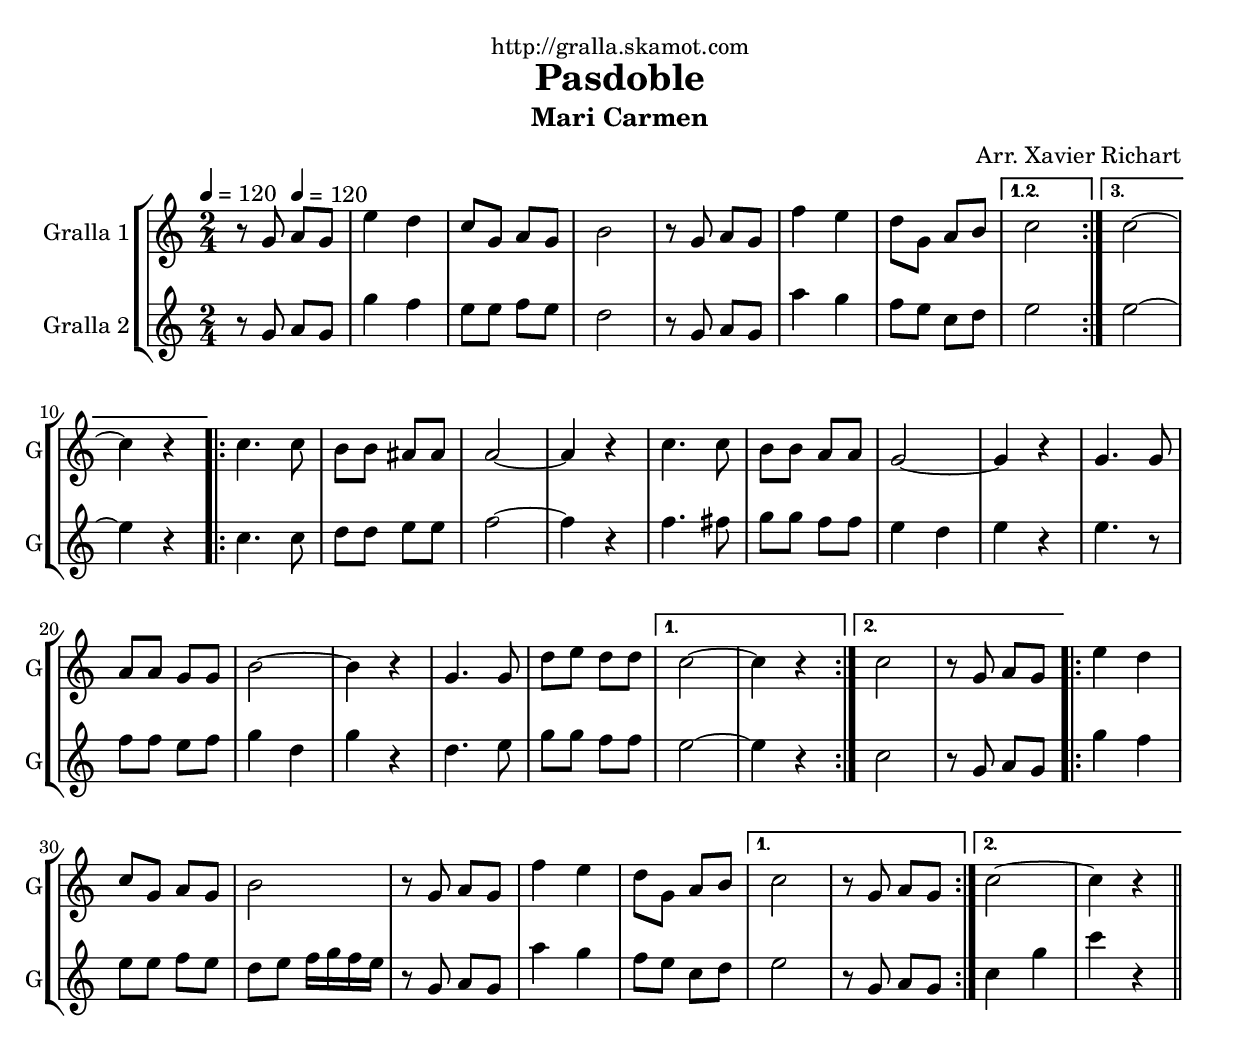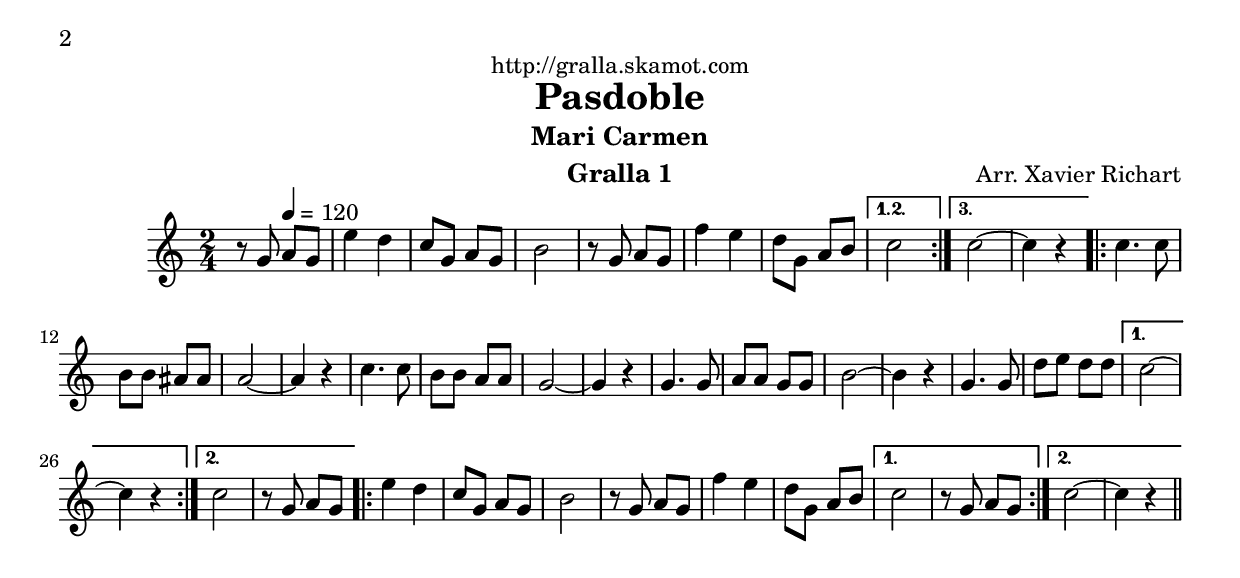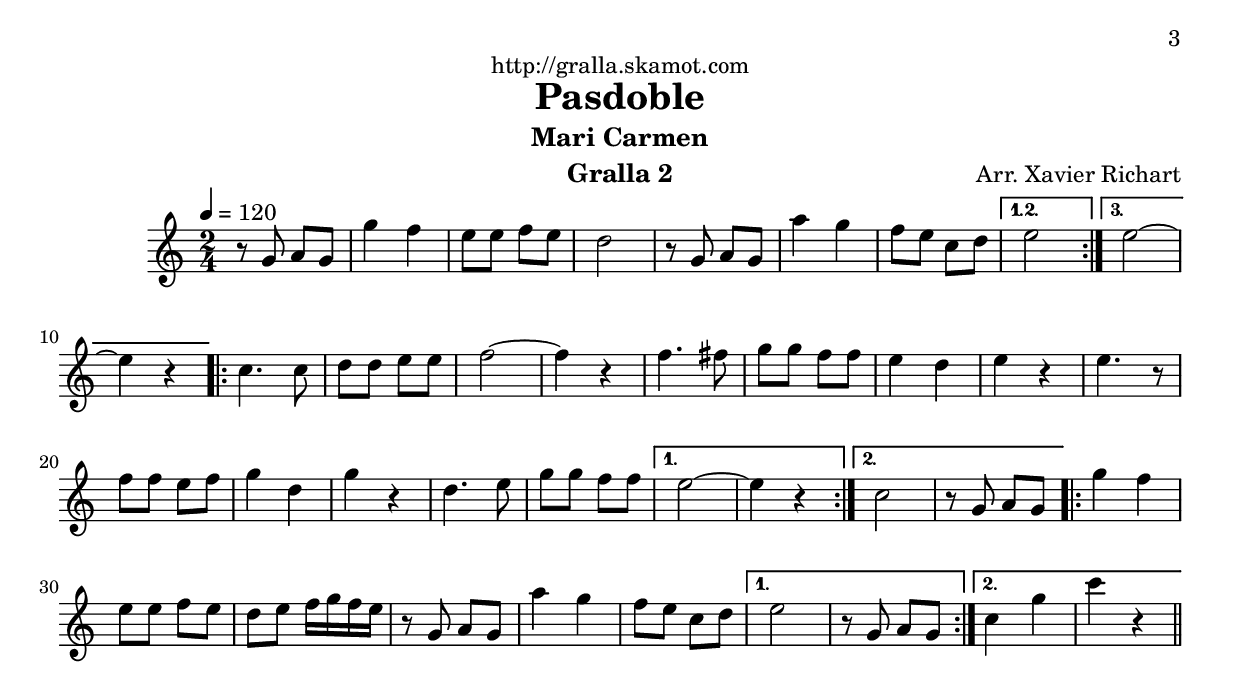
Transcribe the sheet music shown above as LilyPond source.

\version "2.16.2"

\header {
  dedication="http://gralla.skamot.com"
  title="Pasdoble"
  subtitle="Mari Carmen"
  subsubtitle=""
  poet=""
  meter=""
  piece=""
  composer="Arr. Xavier Richart"
  arranger=""
  opus=""
  instrument=""
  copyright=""
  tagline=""
}

liniaroAa =
\relative g'
{
  \clef treble
  \key c \major
  \time 2/4
  \repeat volta 3 { r8 g \tempo 4 = 120 a g  |
  e'4 d  |
  c8 g a g  |
  b2  |
  %05
  r8 g a g  |
  f'4 e  |
  d8 g, a b }
  \alternative { { c2 }
  { c2 ~  |
  %10
  c4 r } }
  \repeat volta 2 { c4. c8  |
  b8 b ais ais  |
  a2 ~  |
  a4 r  |
  %15
  c4. c8  |
  b8 b a a  |
  g2 ~  |
  g4 r  |
  g4. g8  |
  %20
  a8 a g g  |
  b2 ~  |
  b4 r  |
  g4. g8  |
  d'8 e d d }
  %25
  \alternative { { c2 ~  |
  c4 r }
  { c2  |
  r8 g a g } }
  \repeat volta 2 { e'4 d  |
  %30
  c8 g a g  |
  b2  |
  r8 g a g  |
  f'4 e  |
  d8 g, a b }
  %35
  \alternative { { c2  |
  r8 g a g }
  { c2 ~  |
  c4 r4 } } \bar "||" % kompletite
}

liniaroAb =
\relative g'
{
  \tempo 4 = 120
  \clef treble
  \key c \major
  \time 2/4
  \repeat volta 3 { r8 g a g  |
  g'4 f  |
  e8 e f e  |
  d2  |
  %05
  r8 g, a g  |
  a'4 g  |
  f8 e c d }
  \alternative { { e2 }
  { e2 ~  |
  %10
  e4 r } }
  \repeat volta 2 { c4. c8  |
  d8 d e e  |
  f2 ~  |
  f4 r  |
  %15
  f4. fis8  |
  g8 g f f  |
  e4 d  |
  e4 r  |
  e4. r8  | % kompletite
  %20
  f8 f e f  |
  g4 d  |
  g4 r  |
  d4. e8  |
  g8 g f f }
  %25
  \alternative { { e2 ~  |
  e4 r }
  { c2  |
  r8 g a g } }
  \repeat volta 2 { g'4 f  |
  %30
  e8 e f e  |
  d8 e f16 g f e  |
  r8 g, a g  |
  a'4 g  |
  f8 e c d }
  %35
  \alternative { { e2  |
  r8 g, a g }
  { c4 g'  |
  c4 r4 } } \bar "||" % kompletite
}

\bookpart {
  \score {
    \new StaffGroup {
      \override Score.RehearsalMark #'self-alignment-X = #LEFT
      <<
        \new Staff \with {instrumentName = #"Gralla 1" shortInstrumentName = #"G"} \liniaroAa
        \new Staff \with {instrumentName = #"Gralla 2" shortInstrumentName = #"G"} \liniaroAb
      >>
    }
    \layout {}
  }
  \score { \unfoldRepeats
    \new StaffGroup {
      \override Score.RehearsalMark #'self-alignment-X = #LEFT
      <<
        \new Staff \with {instrumentName = #"Gralla 1" shortInstrumentName = #"G"} \liniaroAa
        \new Staff \with {instrumentName = #"Gralla 2" shortInstrumentName = #"G"} \liniaroAb
      >>
    }
    \midi {
      \set Staff.midiInstrument = "oboe"
      \set DrumStaff.midiInstrument = "drums"
    }
  }
}

\bookpart {
  \header {instrument="Gralla 1"}
  \score {
    \new StaffGroup {
      \override Score.RehearsalMark #'self-alignment-X = #LEFT
      <<
        \new Staff \liniaroAa
      >>
    }
    \layout {}
  }
  \score { \unfoldRepeats
    \new StaffGroup {
      \override Score.RehearsalMark #'self-alignment-X = #LEFT
      <<
        \new Staff \liniaroAa
      >>
    }
    \midi {
      \set Staff.midiInstrument = "oboe"
      \set DrumStaff.midiInstrument = "drums"
    }
  }
}

\bookpart {
  \header {instrument="Gralla 2"}
  \score {
    \new StaffGroup {
      \override Score.RehearsalMark #'self-alignment-X = #LEFT
      <<
        \new Staff \liniaroAb
      >>
    }
    \layout {}
  }
  \score { \unfoldRepeats
    \new StaffGroup {
      \override Score.RehearsalMark #'self-alignment-X = #LEFT
      <<
        \new Staff \liniaroAb
      >>
    }
    \midi {
      \set Staff.midiInstrument = "oboe"
      \set DrumStaff.midiInstrument = "drums"
    }
  }
}

